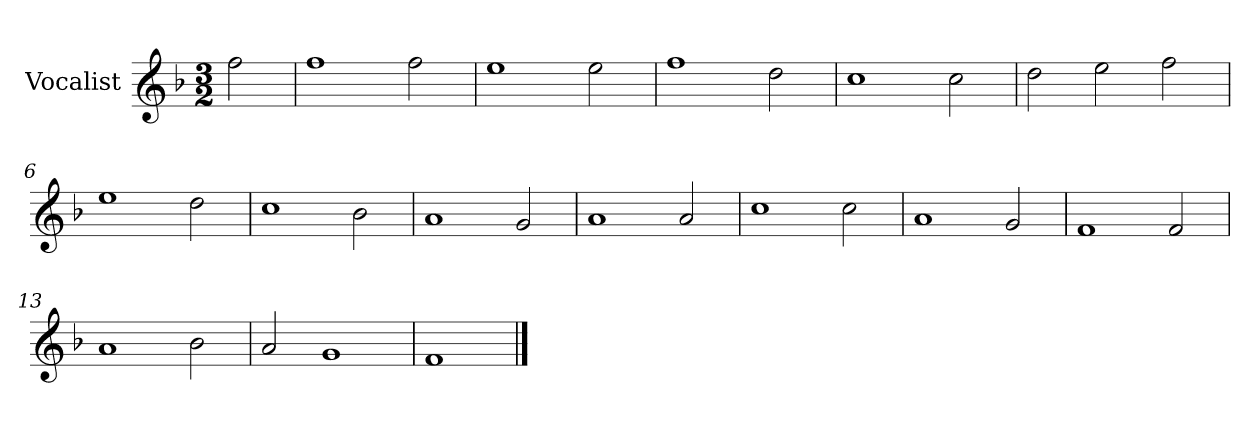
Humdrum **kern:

**kern
*part1
*staff1
*I"Vocalist
*k[b-]
*F:
*M3/2
=
2ff
=1
1ff
2ff
=2
1ee
2ee
=3
1ff
2dd
=4
1cc
2cc
=5
2dd
2ee
2ff
=6
1ee
2dd
=7
1cc
2b-
=8
1a
2g
=9
1a
2a
=10
1cc
2cc
=11
1a
2g
=12
1f
2f
=13
1a
2b-
=14
2a
1g
=15
1f
==
*-
